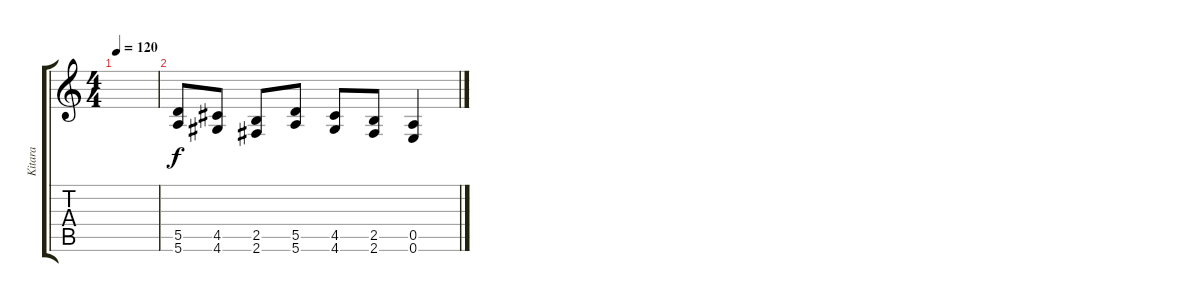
\track ("Kitara" "Kitara") {instrument distortionguitar}
\staff {score tabs}
\tuning (E4 B3 G3 D3 A2 E2) {hide}
\ts (4 4)
\tempo 120
\clef g2
\ks c
|
(5.5 5.6).8 (4.5 4.6).8 (2.5 2.6).8 (5.5 5.6).8 (4.5 4.6).8 (2.5 2.6).8 (0.5 0.6).4
